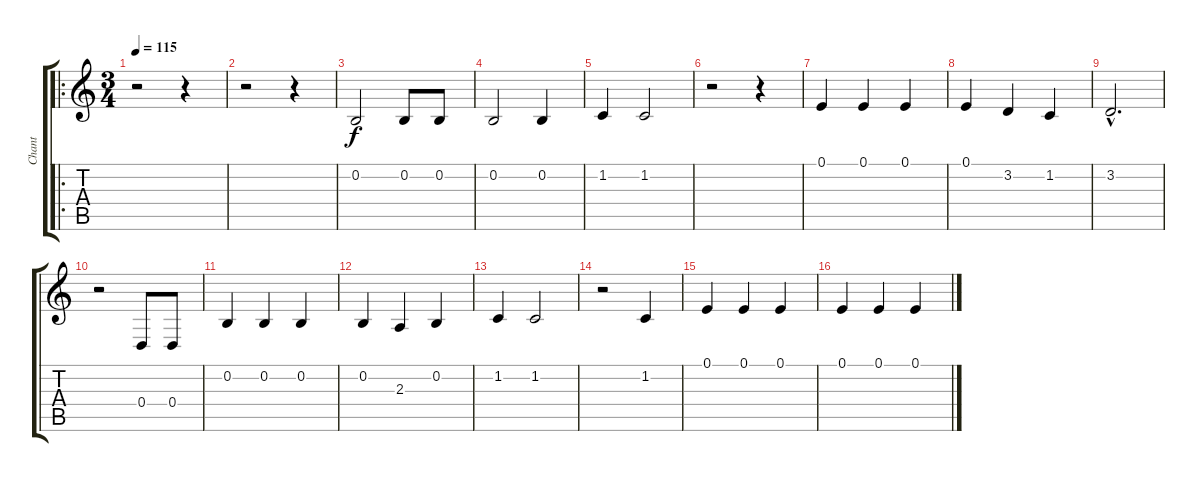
\track ("Chant" "Chant") {instrument fiddle}
\staff {score tabs}
\tuning (E4 B3 G3 D3 A2 E2) {hide}
\ro
\ts (3 4)
\tempo 115
\clef g2
\ks c
r.2{dy f instrument fiddle} r.4 |
r.2 r.4 |
0.2.2 0.2.8 0.2.8 |
0.2.2 0.2.4 |
1.2.4 1.2.2 |
r.2 r.4 |
0.1.4 0.1.4 0.1.4 |
0.1.4 3.2.4 1.2.4 |
3.2{hac}.2{d} |
r.2 0.4.8 0.4.8 |
0.2.4 0.2.4 0.2.4 |
0.2.4 2.3.4 0.2.4 |
1.2.4 1.2.2 |
r.2 1.2.4 |
0.1.4 0.1.4 0.1.4 |
0.1.4 0.1.4 0.1.4
